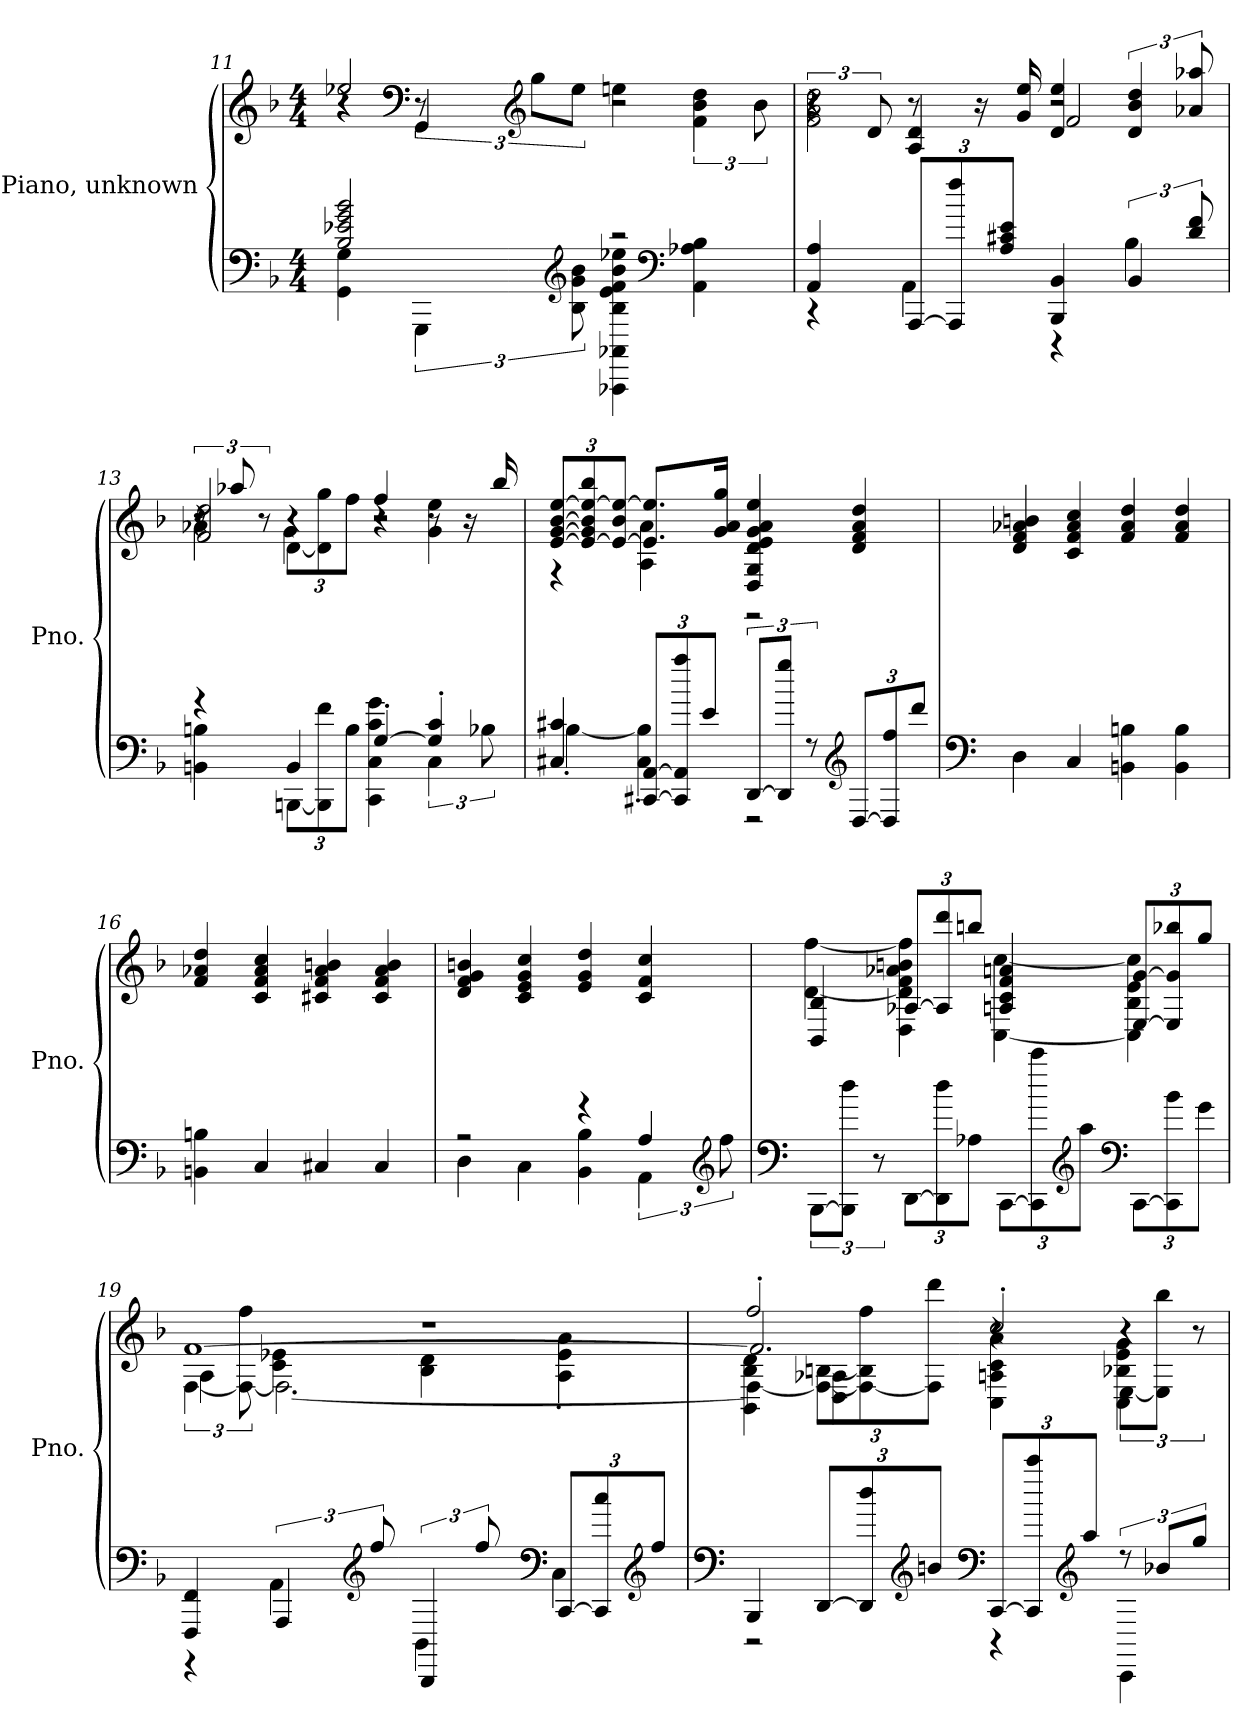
**kern	**kern
*part1	*part1
*staff2	*staff1
*I"Piano, unknown	*
*I'Pno.	*
!!LO:LB:g=z
*clefF4	*clefG2
*k[b-]	*k[b-]
*M4/4	*M4/4
=11	=11
*^	*^
*	*	*	*^
2B-/ 2e-X/ 2g/ 2b-/	4GG\ 4G\	2ee-X/	4r	4r
*	*	*clefF4	*	*
.	6GGG\	.	12r	4GG/
*	*	*clefG2	*	*
.	.	.	12gg\L	.
*clefG2	*	*	*	*
.	12B-\ 12g\ 12b-\	.	12ee-\J	.
2r	4AAA-X\ 4AA-X\ 4B-\ 4e-\ 4f\ 4b-\ 4ee-X\	2r	4een\	2r
*clefF4	*	*	*	*
.	4AA-\ 4A-X\ 4B-\	.	6f\ 6b-\ 6dd\	.
.	.	.	12b-\	.
=12	=12	=12	=12	=12
4AA/ 4A/	4r	6r	2f\ 2a\ 2dd\	4r
.	.	12d/	.	.
*Xbrackettup	*	*	*	*
[12AAA/L	4AA\	8r	.	4A/ 4d/
12AAA/] 12ff/	.	.	.	.
.	.	16r	.	.
12A/ 12c#X/ 12e/J	.	.	.	.
.	.	16g/ 16ee/	.	.
4BBB-/ 4BB-/	4r	4d/ 4ee/	2r	2f/
*brackettup	*	*	*	*
6BB-/	4B-\	6d/ 6b-/ 6dd/	.	.
12d/ 12f/	.	12a-X/ 12aa-X/	.	.
=13	=13	=13	=13	=13
*	*	*	*	*^
4r	4BBn\ 4Bn\	12r	4a-X\	2f/ 2dd/	4r
.	.	12aa-X/	.	.	.
.	.	12r	.	.	.
*	*Xbrackettup	*	*Xbrackettup	*	*
4BB/	[12BBBn\L	4r	[12d\L	.	4g\
.	12BBB\] 12f\	.	12d\] 12gg\	.	.
.	12B\J	.	12ff\J	.	.
[4G'/	4CC\ 4C\ 4c\ 4g\	4ff/	4r	2r	2r
*	*brackettup	*	*	*	*
4G/]' 4c/'	6C\	8r	4g\ 4ee\	.	.
.	.	16r	.	.	.
.	12B-X\	.	.	.	.
.	.	16bb-/	.	.	.
*	*	*	*v	*v	*v
!!LO:LB:g=z
=14	=14	=14	=14
4C#X/ 4c#X/	[4B-'\	[12e/ [12g/ [12b-/ [12ee/L	4r
.	.	12e/_ 12g/] 12b-/] 12ee/_ 12bb-/	.
.	.	12e/_ 12b-/ 12ee/_J	.
*Xbrackettup	*	*	*
[12CC#X/ [12AA/L	4C#\' 4B-\]'	8.e/] 8.ee/]L	4A\ 4a\
12CC#/] 12AA/] 12aa/	.	.	.
12e/J	.	.	.
.	.	16g/ 16a/ 16gg/Jk	.
*brackettup	*	*	*
[12DD/L	2r	4D/ 4G/ 4d/ 4e/ 4g/ 4a/ 4ee/	2r
12DD/] 12gg/J	.	.	.
12r	.	.	.
*clefG2	*	*	*
*Xbrackettup	*	*	*
[12D/L	.	4d/ 4f/ 4a/ 4dd/	.
12D/] 12ff/	.	.	.
12ddd/J	.	.	.
*v	*v	*	*
*	*v	*v
=15	=15
*clefF4	*
4D\	4d/ 4f/ 4a-X/ 4bn/
4C/	4c/ 4f/ 4a-/ 4cc/
4BBn\ 4Bn\	4f/ 4a-/ 4dd/
4BB\ 4B\	4f/ 4a-/ 4dd/
=16	=16
4BBn\ 4Bn\	4f/ 4a-X/ 4dd/
4C/	4c/ 4f/ 4a-/ 4cc/
4C#X/	4c#X/ 4f/ 4a-/ 4bn/
4C#/	4c#/ 4f/ 4a-/ 4b/
=17	=17
*^	*
2r	4D\	4d/ 4f/ 4g/ 4bn/
.	4C\	4c/ 4e/ 4g/ 4cc/
4r	4BB-\ 4B-\	4e/ 4g/ 4dd/
*	*brackettup	*
4A/	6AA\	4c/ 4f/ 4cc/
*clefG2	*	*
.	12ff\	.
*v	*v	*
!!LO:PB:g=z
=18	=18
*clefF4	*
*	*^
[12BBB-\L	4BB-/ 4B-/	[4d\ [4ff\
12BBB-\] 12dd\J	.	.
12r	.	.
*Xbrackettup	*	*
[12DD\L	[12A-X/L	4D\ 4d\] 4f\ 4a-X\ 4bn\ 4ff\]
12DD\] 12dd\	12A-/] 12ddd/	.
12A-X\J	12bbn/J	.
[12CC\L	4An/ 4c/ 4f/ 4an/	[4C\ [4cc\
12CC\] 12ccc\	.	.
*clefG2	*	*
12aa\J	.	.
*clefF4	*	*
[12CC\L	[12E/ [12g/L	4C\] 4B-\ 4e\ 4cc\]
12CC\] 12b-\	12E/] 12g/] 12bb-X/	.
12g\J	12gg/J	.
=19	=19	=19
*^	*	*
*	*	*	*brackettup
*	*	*^	*^
4FFF/ 4FF/	4r	1r	[6F\	[1f	4A\
.	.	.	12F\_ 12ff\	.	.
*brackettup	*	*	*	*	*
6AAA/	4AA\	.	2.F\_	.	4c\ 4e-X\
*clefG2	*	*	*	*	*
12ff/	.	.	.	.	.
6BBB-/	4BB-\	.	.	.	4B-\ 4d\
12ff/	.	.	.	.	.
*clefF4	*	*	*	*	*
*Xbrackettup	*	*	*	*	*
[12CC/L	4C\	.	.	.	4A\' 4e-\' 4a\'
12CC/] 12cc/	.	.	.	.	.
*clefG2	*	*	*	*	*
12ff/J	.	.	.	.	.
!!LO:LB:g=z	!!	!!	!!
=20	=20	=20	=20	=20	=20
*clefF4	*	*	*	*	*
4BBB-/	2r	2ff'/	4F\_	2.f/]	4BB-\ 4B-\ 4d\
*	*	*	*Xbrackettup	*	*
[12DD/L	.	.	12F\_ [12Bn\L	.	4D\ 4A-X\
12DD/] 12dd/	.	.	12F\_ 12B\] 12ff\	.	.
*clefG2	*	*	*	*	*
12bn/J	.	.	12F\] 12ddd\J	.	.
*clefF4	*	*	*	*	*
[12CC/L	4r	2cc'/	4r	.	4C\ 4An\ 4c\ 4a\
12CC/] 12ccc/	.	.	.	.	.
*clefG2	*	*	*	*	*
12aa/J	.	.	.	.	.
*brackettup	*	*	*brackettup	*	*
12r	4CC\	.	[12E\L	4r	4C\ 4B-X\ 4e\ 4g\
12b-X/L	.	.	12E\] 12bb-\J	.	.
12gg/J	.	.	12r	.	.
*v	*v	*	*	*	*
*	*v	*v	*v	*v
=	=
*-	*-
